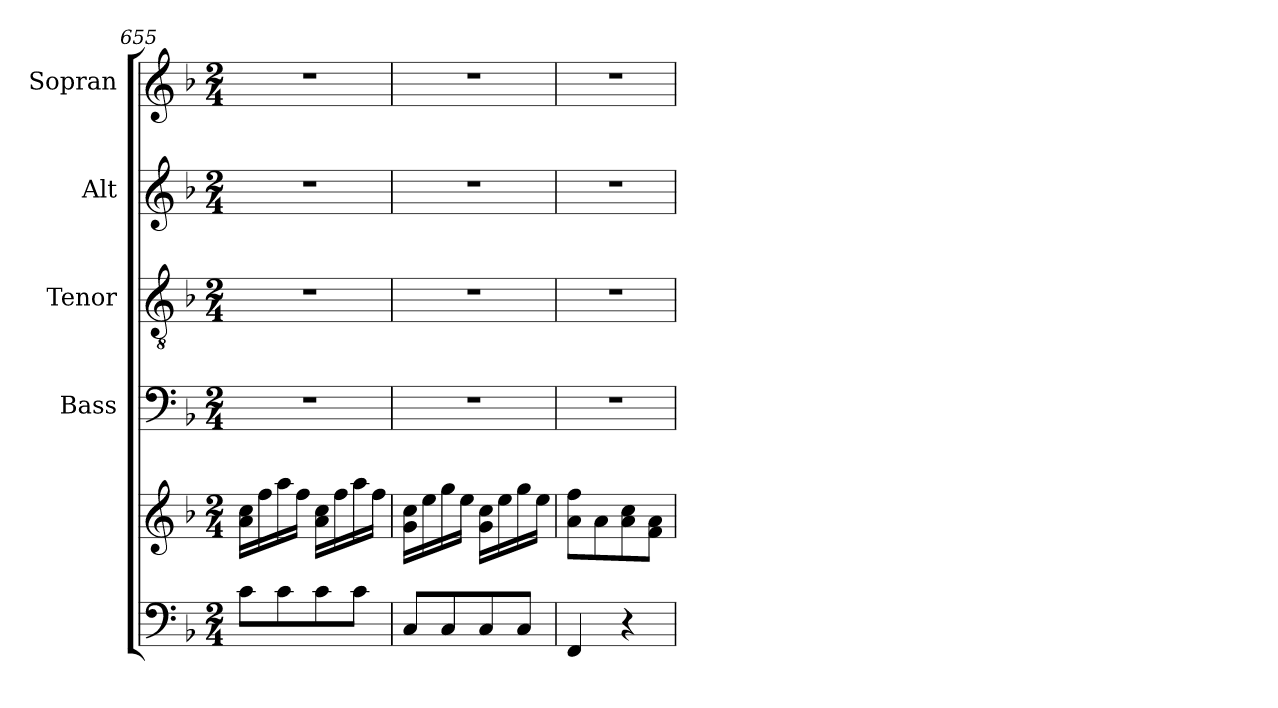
**kern	**kern	**kern	**kern	**kern	**kern
*part5	*part5	*part4	*part3	*part2	*part1
*staff6	*staff5	*staff4	*staff3	*staff2	*staff1
*	*	*I"Bass	*I"Tenor	*I"Alt	*I"Sopran
*	*	*I'B.	*I'T.	*I'A.	*I'S.
*clefF4	*clefG2	*clefF4	*clefGv2	*clefG2	*clefG2
*k[b-]	*k[b-]	*k[b-]	*k[b-]	*k[b-]	*k[b-]
*F:	*F:	*F:	*F:	*F:	*F:
*M2/4	*M2/4	*M2/4	*M2/4	*M2/4	*M2/4
=655	=655	=655	=655	=655	=655
8c\L	16a\ 16cc\LL	2r	2r	2r	2r
.	16ff\	.	.	.	.
8c\	16aa\	.	.	.	.
.	16ff\JJ	.	.	.	.
8c\	16a\ 16cc\LL	.	.	.	.
.	16ff\	.	.	.	.
8c\J	16aa\	.	.	.	.
.	16ff\JJ	.	.	.	.
=656	=656	=656	=656	=656	=656
8C/L	16g\ 16cc\LL	2r	2r	2r	2r
.	16ee\	.	.	.	.
8C/	16gg\	.	.	.	.
.	16ee\JJ	.	.	.	.
8C/	16g\ 16cc\LL	.	.	.	.
.	16ee\	.	.	.	.
8C/J	16gg\	.	.	.	.
.	16ee\JJ	.	.	.	.
=657	=657	=657	=657	=657	=657
4FF/	8a\ 8ff\L	2r	2r	2r	2r
.	8a\	.	.	.	.
4r	8a\ 8cc\	.	.	.	.
.	8f\ 8a\J	.	.	.	.
=	=	=	=	=	=
*-	*-	*-	*-	*-	*-
